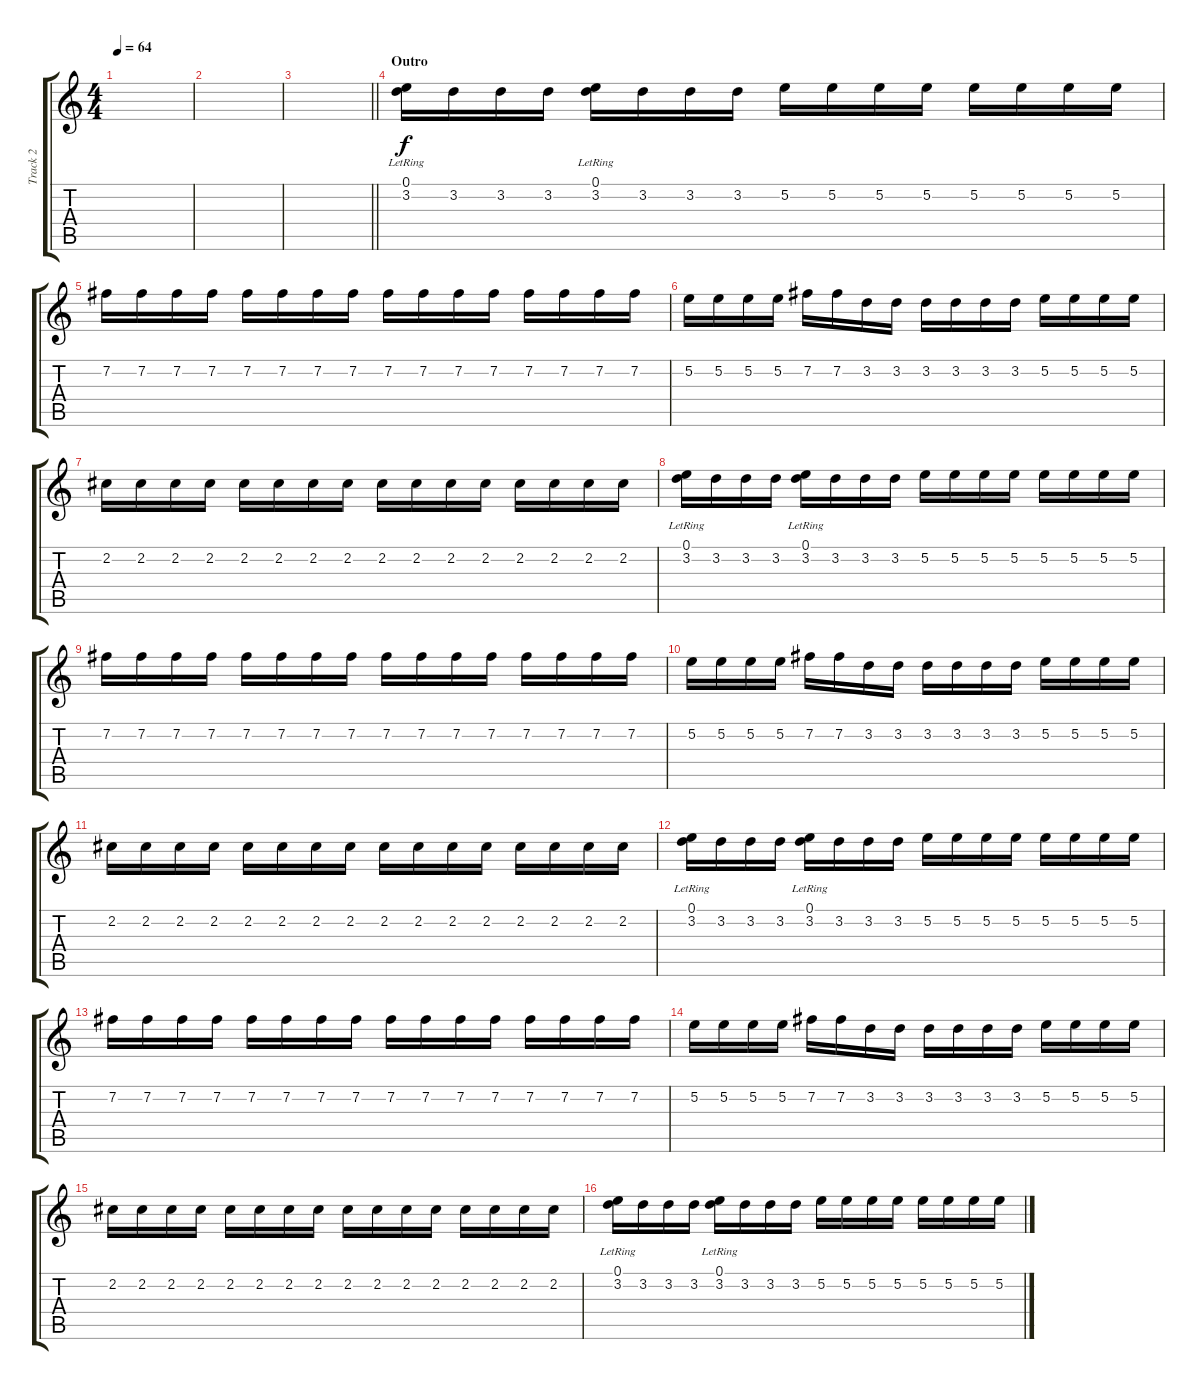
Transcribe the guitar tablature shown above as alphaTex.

\track ("Track 2" "Track 2") {instrument acousticguitarsteel}
\staff {score tabs}
\tuning (E4 B3 G3 D3 A2 E2) {hide}
\ts (4 4)
\tempo 64
\clef g2
\ks c
|
|
\barLineRight lightlight
|
\section ("" "Outro")
(0.1{lr} 3.2).16 3.2.16 3.2.16 3.2.16 (0.1{lr} 3.2).16 3.2.16 3.2.16 3.2.16 5.2.16 5.2.16 5.2.16 5.2.16 5.2.16 5.2.16 5.2.16 5.2.16 |
7.2.16 7.2.16 7.2.16 7.2.16 7.2.16 7.2.16 7.2.16 7.2.16 7.2.16 7.2.16 7.2.16 7.2.16 7.2.16 7.2.16 7.2.16 7.2.16 |
5.2.16 5.2.16 5.2.16 5.2.16 7.2.16 7.2.16 3.2.16 3.2.16 3.2.16 3.2.16 3.2.16 3.2.16 5.2.16 5.2.16 5.2.16 5.2.16 |
2.2.16 2.2.16 2.2.16 2.2.16 2.2.16 2.2.16 2.2.16 2.2.16 2.2.16 2.2.16 2.2.16 2.2.16 2.2.16 2.2.16 2.2.16 2.2.16 |
(0.1{lr} 3.2).16 3.2.16 3.2.16 3.2.16 (0.1{lr} 3.2).16 3.2.16 3.2.16 3.2.16 5.2.16 5.2.16 5.2.16 5.2.16 5.2.16 5.2.16 5.2.16 5.2.16 |
7.2.16 7.2.16 7.2.16 7.2.16 7.2.16 7.2.16 7.2.16 7.2.16 7.2.16 7.2.16 7.2.16 7.2.16 7.2.16 7.2.16 7.2.16 7.2.16 |
5.2.16 5.2.16 5.2.16 5.2.16 7.2.16 7.2.16 3.2.16 3.2.16 3.2.16 3.2.16 3.2.16 3.2.16 5.2.16 5.2.16 5.2.16 5.2.16 |
2.2.16 2.2.16 2.2.16 2.2.16 2.2.16 2.2.16 2.2.16 2.2.16 2.2.16 2.2.16 2.2.16 2.2.16 2.2.16 2.2.16 2.2.16 2.2.16 |
(0.1{lr} 3.2).16 3.2.16 3.2.16 3.2.16 (0.1{lr} 3.2).16 3.2.16 3.2.16 3.2.16 5.2.16 5.2.16 5.2.16 5.2.16 5.2.16 5.2.16 5.2.16 5.2.16 |
7.2.16 7.2.16 7.2.16 7.2.16 7.2.16 7.2.16 7.2.16 7.2.16 7.2.16 7.2.16 7.2.16 7.2.16 7.2.16 7.2.16 7.2.16 7.2.16 |
5.2.16 5.2.16 5.2.16 5.2.16 7.2.16 7.2.16 3.2.16 3.2.16 3.2.16 3.2.16 3.2.16 3.2.16 5.2.16 5.2.16 5.2.16 5.2.16 |
2.2.16 2.2.16 2.2.16 2.2.16 2.2.16 2.2.16 2.2.16 2.2.16 2.2.16 2.2.16 2.2.16 2.2.16 2.2.16 2.2.16 2.2.16 2.2.16 |
(0.1{lr} 3.2).16 3.2.16 3.2.16 3.2.16 (0.1{lr} 3.2).16 3.2.16 3.2.16 3.2.16 5.2.16 5.2.16 5.2.16 5.2.16 5.2.16 5.2.16 5.2.16 5.2.16
